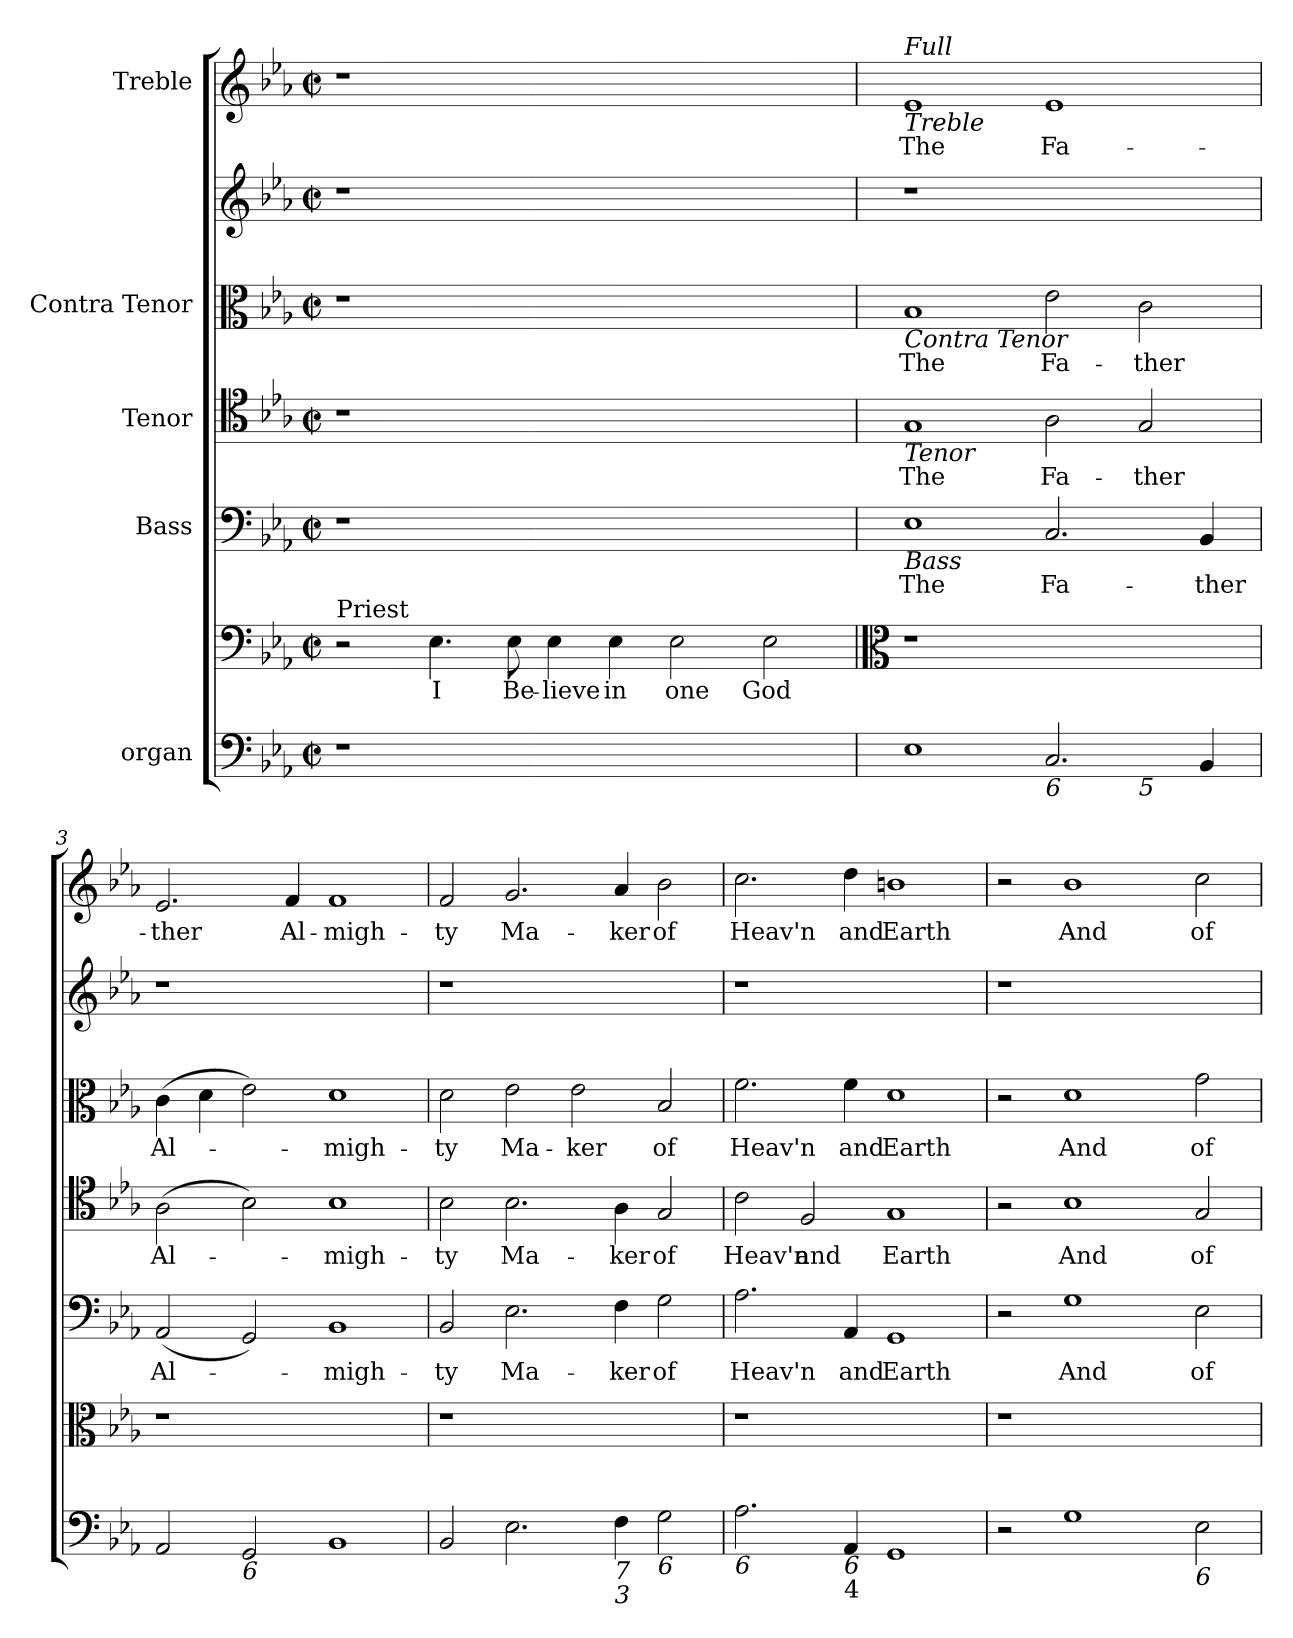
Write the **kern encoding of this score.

**kern	**kern	**text	**kern	**text	**kern	**text	**kern	**text	**kern	**kern	**text
*part7	*part6	*part6	*part5	*part5	*part4	*part4	*part3	*part3	*part2	*part1	*part1
*staff7	*staff6	*staff6	*staff5	*staff5	*staff4	*staff4	*staff3	*staff3	*staff2	*staff1	*staff1
*I"organ	*	*	*I"Bass	*	*I"Tenor	*	*I"Contra Tenor	*	*	*I"Treble	*
*clefF4	*clefF4	*	*clefF4	*	*clefC4	*	*clefC3	*	*clefG2	*clefG2	*
*k[b-e-a-]	*k[b-e-a-]	*	*k[b-e-a-]	*	*k[b-e-a-]	*	*k[b-e-a-]	*	*k[b-e-a-]	*k[b-e-a-]	*
*c:	*c:	*	*c:	*	*c:	*	*c:	*	*c:	*c:	*
*M2/2	*M2/2	*	*M2/2	*	*M2/2	*	*M2/2	*	*M2/2	*M2/2	*
*met(c|)	*met(c|)	*	*met(c|)	*	*met(c|)	*	*met(c|)	*	*met(c|)	*met(c|)	*
=1	=1	=1	=1	=1	=1	=1	=1	=1	=1	=1	=1
!	!LO:TX:a:t=Priest	!	!	!	!	!	!	!	!	!	!
1r	2r	.	1r	.	1r	.	1r	.	1r	1r	.
!	!	!LO:LY:b	!	!	!	!	!	!	!	!	!
.	4.E-\	I	.	.	.	.	.	.	.	.	.
!	!	!LO:LY:b	!	!	!	!	!	!	!	!	!
.	8E-\	Be-	.	.	.	.	.	.	.	.	.
!	!	!LO:LY:b	!	!	!	!	!	!	!	!	!
1.ryy	4E-\	-lieve	1.ryy	.	1.ryy	.	1.ryy	.	1.ryy	1.ryy	.
!	!	!LO:LY:b	!	!	!	!	!	!	!	!	!
.	4E-\	in	.	.	.	.	.	.	.	.	.
!	!	!LO:LY:b	!	!	!	!	!	!	!	!	!
.	2E-\	one	.	.	.	.	.	.	.	.	.
!	!	!LO:LY:b	!	!	!	!	!	!	!	!	!
.	2E-\	God	.	.	.	.	.	.	.	.	.
!!LO:LB:g=z
=2	=2	=2	=2	=2	=2	=2	=2	=2	=2	=2	=2
*	*clefC3	*	*	*	*	*	*	*	*	*	*
!	!	!	!	!	!	!	!	!	!	!LO:TX:b:i:t=Treble	!
!	!	!	!	!	!	!	!	!	!	!LO:TX:a:i:t=Full	!
!	!	!	!	!	!	!	!LO:TX:b:i:t=Contra Tenor	!	!	!	!
!	!	!	!	!	!LO:TX:b:i:t=Tenor	!	!	!	!	!	!
!	!	!	!LO:TX:b:i:t=Bass	!	!	!	!	!	!	!	!
!	!	!	!	!LO:LY:b	!	!LO:LY:b	!	!LO:LY:b	!	!	!LO:LY:b
*^	*	*	*	*	*	*	*	*	*	*	*
1E-	1.ryy	1r	.	1E-	The	1G	The	1B-	The	1r	1e-	The
!LO:TX:b:i:t=6	!	!	!	!	!	!	!	!	!	!	!	!
!	!	!	!	!	!LO:LY:b	!	!LO:LY:b	!	!LO:LY:b	!	!	!LO:LY:b
2.C/	.	1ryy	.	2.C/	Fa-	2A-\	Fa-	2e-\	Fa-	1ryy	1e-	Fa-
!	!LO:TX:b:i:t=5	!	!	!	!	!	!	!	!	!	!	!
!	!	!	!	!	!	!	!LO:LY:b	!	!LO:LY:b	!	!	!
.	2ryy	.	.	.	.	2G/	-ther	2c\	-ther	.	.	.
!	!	!	!	!	!LO:LY:b	!	!	!	!	!	!	!
4BB-/	.	.	.	4BB-/	-ther	.	.	.	.	.	.	.
=3	=3	=3	=3	=3	=3	=3	=3	=3	=3	=3	=3	=3
!	!	!	!	!	!LO:LY:b	!	!LO:LY:b	!	!LO:LY:b	!	!	!LO:LY:b
*v	*v	*	*	*	*	*	*	*	*	*	*	*
2AA-/	1r	.	(<2AA-/	Al-	(>2A-\	Al-	(>4c\	Al-	1r	2.e-/	-ther
.	.	.	.	.	.	.	4d\	.	.	.	.
!LO:TX:b:i:t=6	!	!	!	!	!	!	!	!	!	!	!
2GG/	.	.	2GG/)	.	2B-\)	.	2e-\)	.	.	.	.
!	!	!	!	!	!	!	!	!	!	!	!LO:LY:b
.	.	.	.	.	.	.	.	.	.	4f/	Al-
!	!	!	!	!LO:LY:b	!	!LO:LY:b	!	!LO:LY:b	!	!	!LO:LY:b
1BB-	1ryy	.	1BB-	-migh-	1B-	-migh-	1d	-migh-	1ryy	1f	-migh-
=4	=4	=4	=4	=4	=4	=4	=4	=4	=4	=4	=4
!	!	!	!	!LO:LY:b	!	!LO:LY:b	!	!LO:LY:b	!	!	!LO:LY:b
2BB-/	1r	.	2BB-/	-ty	2B-\	-ty	2d\	-ty	1r	2f/	-ty
!	!	!	!	!LO:LY:b	!	!LO:LY:b	!	!LO:LY:b	!	!	!LO:LY:b
2.E-\	.	.	2.E-\	Ma-	2.B-\	Ma-	2e-\	Ma-	.	2.g/	Ma-
!	!	!	!	!	!	!	!	!LO:LY:b	!	!	!
.	1ryy	.	.	.	.	.	2e-\	-ker	1ryy	.	.
!LO:TX:b:i:t=7	!	!	!	!	!	!	!	!	!	!	!
!LO:TX:b:i:t=3	!	!	!	!	!	!	!	!	!	!	!
!	!	!	!	!LO:LY:b	!	!LO:LY:b	!	!	!	!	!LO:LY:b
4F\	.	.	4F\	-ker	4A-\	-ker	.	.	.	4a-/	-ker
!LO:TX:b:i:t=6	!	!	!	!	!	!	!	!	!	!	!
!	!	!	!	!LO:LY:b	!	!LO:LY:b	!	!LO:LY:b	!	!	!LO:LY:b
2G\	.	.	2G\	of	2G/	of	2B-/	of	.	2b-\	of
=5	=5	=5	=5	=5	=5	=5	=5	=5	=5	=5	=5
!LO:TX:b:i:t=6	!	!	!	!	!	!	!	!	!	!	!
!	!	!	!	!LO:LY:b	!	!LO:LY:b	!	!LO:LY:b	!	!	!LO:LY:b
2.A-\	1r	.	2.A-\	Heav'n	2c\	Heav'n	2.f\	Heav'n	1r	2.cc\	Heav'n
!	!	!	!	!	!	!LO:LY:b	!	!	!	!	!
.	.	.	.	.	2F/	and	.	.	.	.	.
!LO:TX:b:i:t=6	!	!	!	!	!	!	!	!	!	!	!
!LO:TX:b:t=4	!	!	!	!	!	!	!	!	!	!	!
!	!	!	!	!LO:LY:b	!	!	!	!LO:LY:b	!	!	!LO:LY:b
4AA-/	.	.	4AA-/	and	.	.	4f\	and	.	4dd\	and
!	!	!	!	!LO:LY:b	!	!LO:LY:b	!	!LO:LY:b	!	!	!LO:LY:b
1GG	1ryy	.	1GG	Earth	1G	Earth	1d	Earth	1ryy	1bn	Earth
=6	=6	=6	=6	=6	=6	=6	=6	=6	=6	=6	=6
2r	1r	.	2r	.	2r	.	2r	.	1r	2r	.
!	!	!	!	!LO:LY:b	!	!LO:LY:b	!	!LO:LY:b	!	!	!LO:LY:b
1G	.	.	1G	And	1B-	And	1d	And	.	1b-	And
.	1ryy	.	.	.	.	.	.	.	1ryy	.	.
!LO:TX:b:i:t=6	!	!	!	!	!	!	!	!	!	!	!
!	!	!	!	!LO:LY:b	!	!LO:LY:b	!	!LO:LY:b	!	!	!LO:LY:b
2E-\	.	.	2E-\	of	2G/	of	2g\	of	.	2cc\	of
=	=	=	=	=	=	=	=	=	=	=	=
*-	*-	*-	*-	*-	*-	*-	*-	*-	*-	*-	*-
